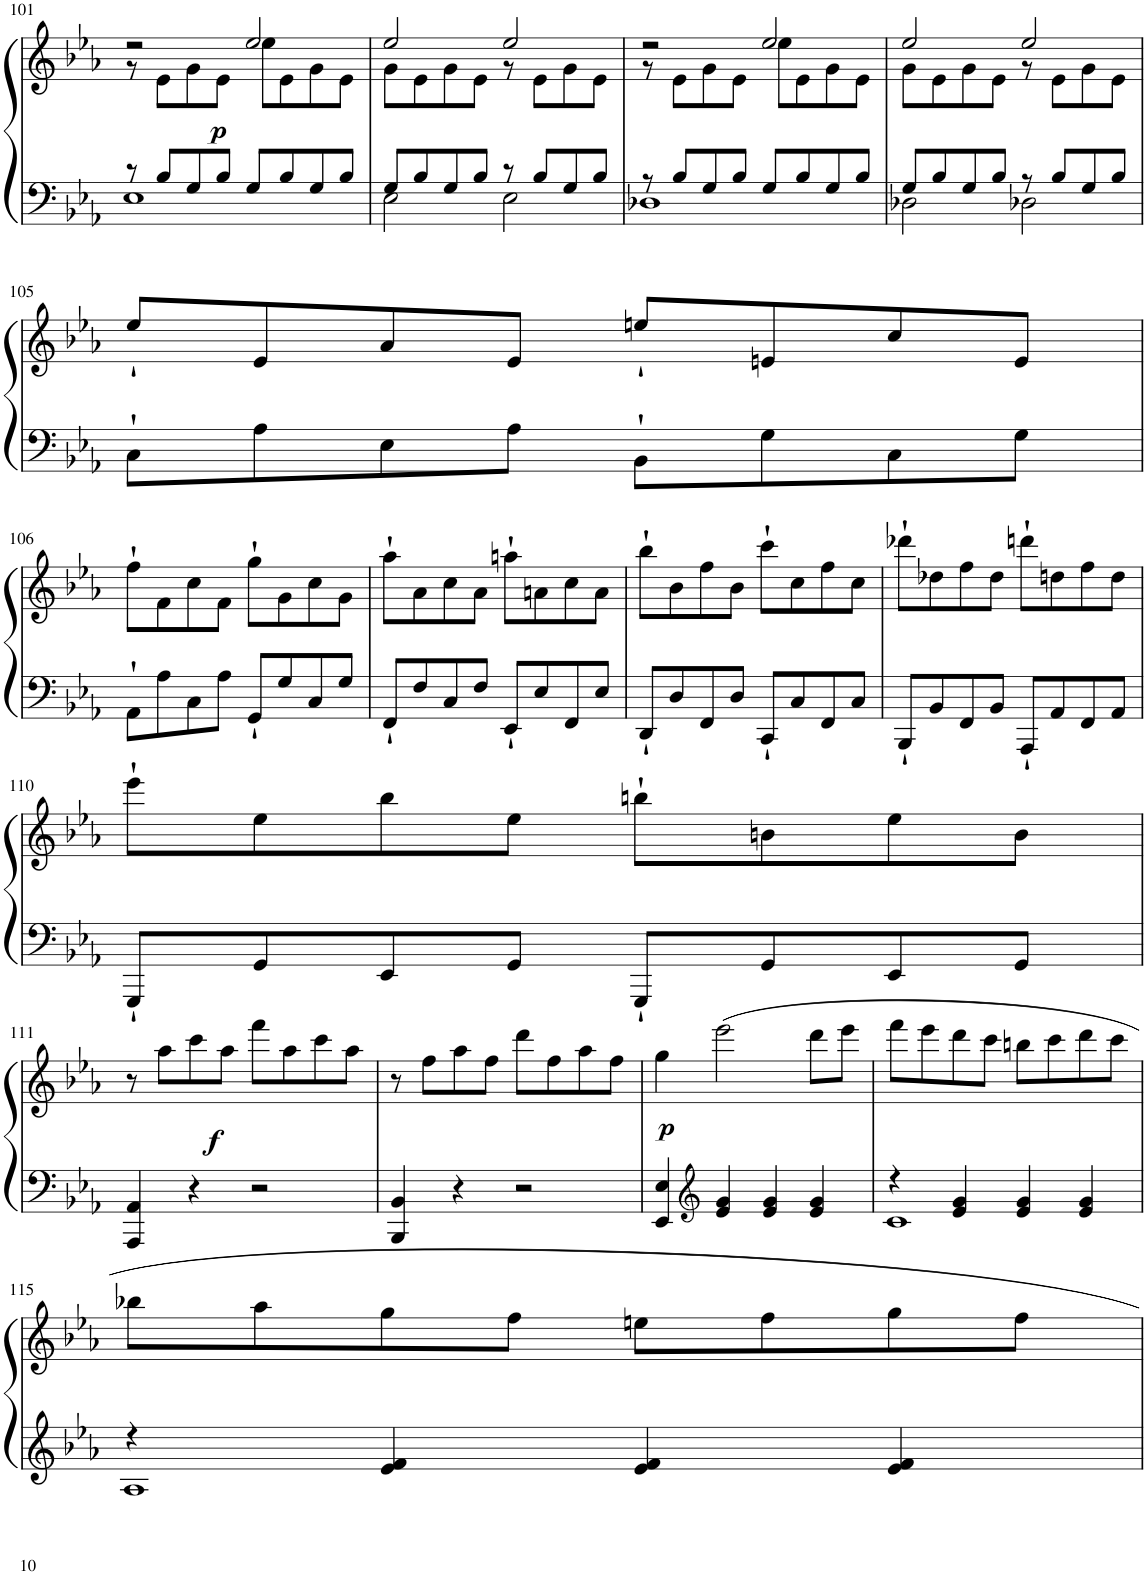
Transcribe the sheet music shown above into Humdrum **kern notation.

**kern	**kern	**dynam
*part1	*part1	*part1
*staff2	*staff1	*staff1/2
*I"Piano	*	*
*I'Pno	*	*
!!LO:PB:g=z
*clefF4	*clefG2	*
*k[b-e-a-]	*k[b-e-a-]	*
*M4/4	*M4/4	*
*met(c|)	*met(c|)	*
=101	=101	=101
*^	*^	*
!	!	!	!	!LO:DY:b
8r	1E-	2r	8r	p
8B-/L	.	.	8e-\L	.
8G/	.	.	8g\	.
8B-/J	.	.	8e-\J	.
8G/L	.	2ee-/	8ee-\L	.
8B-/	.	.	8e-\	.
8G/	.	.	8g\	.
8B-/J	.	.	8e-\J	.
=102	=102	=102	=102	=102
8G/L	2E-\	2ee-/	8g\L	.
8B-/	.	.	8e-\	.
8G/	.	.	8g\	.
8B-/J	.	.	8e-\J	.
8r	2E-\	2ee-/	8r	.
8B-/L	.	.	8e-\L	.
8G/	.	.	8g\	.
8B-/J	.	.	8e-\J	.
=103	=103	=103	=103	=103
8r	1D-X	2r	8r	.
8B-/L	.	.	8e-\L	.
8G/	.	.	8g\	.
8B-/J	.	.	8e-\J	.
8G/L	.	2ee-/	8ee-\L	.
8B-/	.	.	8e-\	.
8G/	.	.	8g\	.
8B-/J	.	.	8e-\J	.
=104	=104	=104	=104	=104
8G/L	2D-X\	2ee-/	8g\L	.
8B-/	.	.	8e-\	.
8G/	.	.	8g\	.
8B-/J	.	.	8e-\J	.
8r	2D-X\	2ee-/	8r	.
8B-/L	.	.	8e-\L	.
8G/	.	.	8g\	.
8B-/J	.	.	8e-\J	.
*v	*v	*	*	*
*	*v	*v	*
!!LO:LB:g=z
=105	=105	=105
8C'`\L	8ee-'`/L	.
8A-\	8e-/	.
8E-\	8a-/	.
8A-\J	8e-/J	.
8BB-'`\L	8een'`/L	.
8G\	8en/	.
8C\	8cc/	.
8G\J	8e/J	.
!!LO:LB:g=z
=106	=106	=106
8AA-'`\L	8ff'`\L	.
8A-\	8f\	.
8C\	8cc\	.
8A-\J	8f\J	.
8GG'`/L	8gg'`\L	.
8G/	8g\	.
8C/	8cc\	.
8G/J	8g\J	.
=107	=107	=107
8FF'`/L	8aa-'`\L	.
8F/	8a-\	.
8C/	8cc\	.
8F/J	8a-\J	.
8EE-'`/L	8aan'`\L	.
8E-/	8an\	.
8FF/	8cc\	.
8E-/J	8a\J	.
=108	=108	=108
8DD'`/L	8bb-'`\L	.
8D/	8b-\	.
8FF/	8ff\	.
8D/J	8b-\J	.
8CC'`/L	8ccc'`\L	.
8C/	8cc\	.
8FF/	8ff\	.
8C/J	8cc\J	.
=109	=109	=109
8BBB-'`/L	8ddd-X'`\L	.
8BB-/	8dd-X\	.
8FF/	8ff\	.
8BB-/J	8dd-\J	.
8AAA-'`/L	8dddn'`\L	.
8AA-/	8ddn\	.
8FF/	8ff\	.
8AA-/J	8dd\J	.
!!LO:LB:g=z
=110	=110	=110
8GGG'`/L	8eee-'`\L	.
8GG/	8ee-\	.
8EE-/	8bb-\	.
8GG/J	8ee-\J	.
8GGG'`/L	8bbn'`\L	.
8GG/	8bn\	.
8EE-/	8ee-\	.
8GG/J	8b\J	.
!!LO:LB:g=z
=111	=111	=111
!	!	!LO:DY:b
4AAA-/ 4AA-/	8r	f
.	8aa-\L	.
4r	8ccc\	.
.	8aa-\J	.
2r	8fff\L	.
.	8aa-\	.
.	8ccc\	.
.	8aa-\J	.
=112	=112	=112
4BBB-/ 4BB-/	8r	.
.	8ff\L	.
4r	8aa-\	.
.	8ff\J	.
2r	8ddd\L	.
.	8ff\	.
.	8aa-\	.
.	8ff\J	.
=113	=113	=113
!	!	!LO:DY:b
4EE-/ 4E-/	4gg\	p
*clefG2	*	*
4e-/ 4g/	2eee-\	.
4e-/ 4g/	.	.
4e-/ 4g/	8ddd\L	.
.	8eee-\J	.
=114	=114	=114
*^	*	*
4r	1c	8fff\L	.
.	.	8eee-\	.
4e-/ 4g/	.	8ddd\	.
.	.	8ccc\J	.
4e-/ 4g/	.	8bbn\L	.
.	.	8ccc\	.
4e-/ 4g/	.	8ddd\	.
.	.	8ccc\J	.
!!LO:LB:g=z
=115	=115	=115	=115
4r	1A-	8bb-X\L	.
.	.	8aa-\	.
4e-/ 4f/	.	8gg\	.
.	.	8ff\J	.
4e-/ 4f/	.	8een\L	.
.	.	8ff\	.
4e-/ 4f/	.	8gg\	.
.	.	8ff\J	.
*v	*v	*	*
=	=	=
*-	*-	*-
